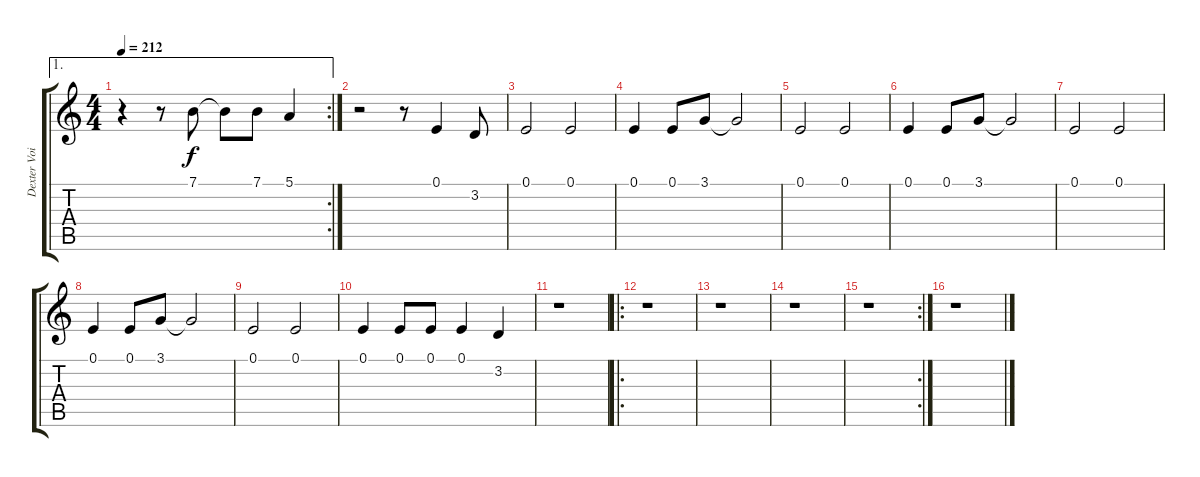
\track ("Dexter Voice" "Dexter Voi") {instrument altosax}
\staff {score tabs}
\tuning (E4 B3 G3 D3 A2 E2) {hide}
\ae 1
\rc 2
\ts (4 4)
\tempo 212
\clef g2
\ks c
r.4{dy f} r.8 7.1.8 7.1{t}.8 7.1.8 5.1.4 |
r.2 r.8 0.1.4 3.2.8 |
0.1.2 0.1.2 |
0.1.4 0.1.8 3.1.8 3.1{t}.2 |
0.1.2 0.1.2 |
0.1.4 0.1.8 3.1.8 3.1{t}.2 |
0.1.2 0.1.2 |
0.1.4 0.1.8 3.1.8 3.1{t}.2 |
0.1.2 0.1.2 |
0.1.4 0.1.8 0.1.8 0.1.4 3.2.4 |
r.1 |
\ro
r.1 |
r.1 |
r.1 |
\rc 2
r.1 |
r.1
